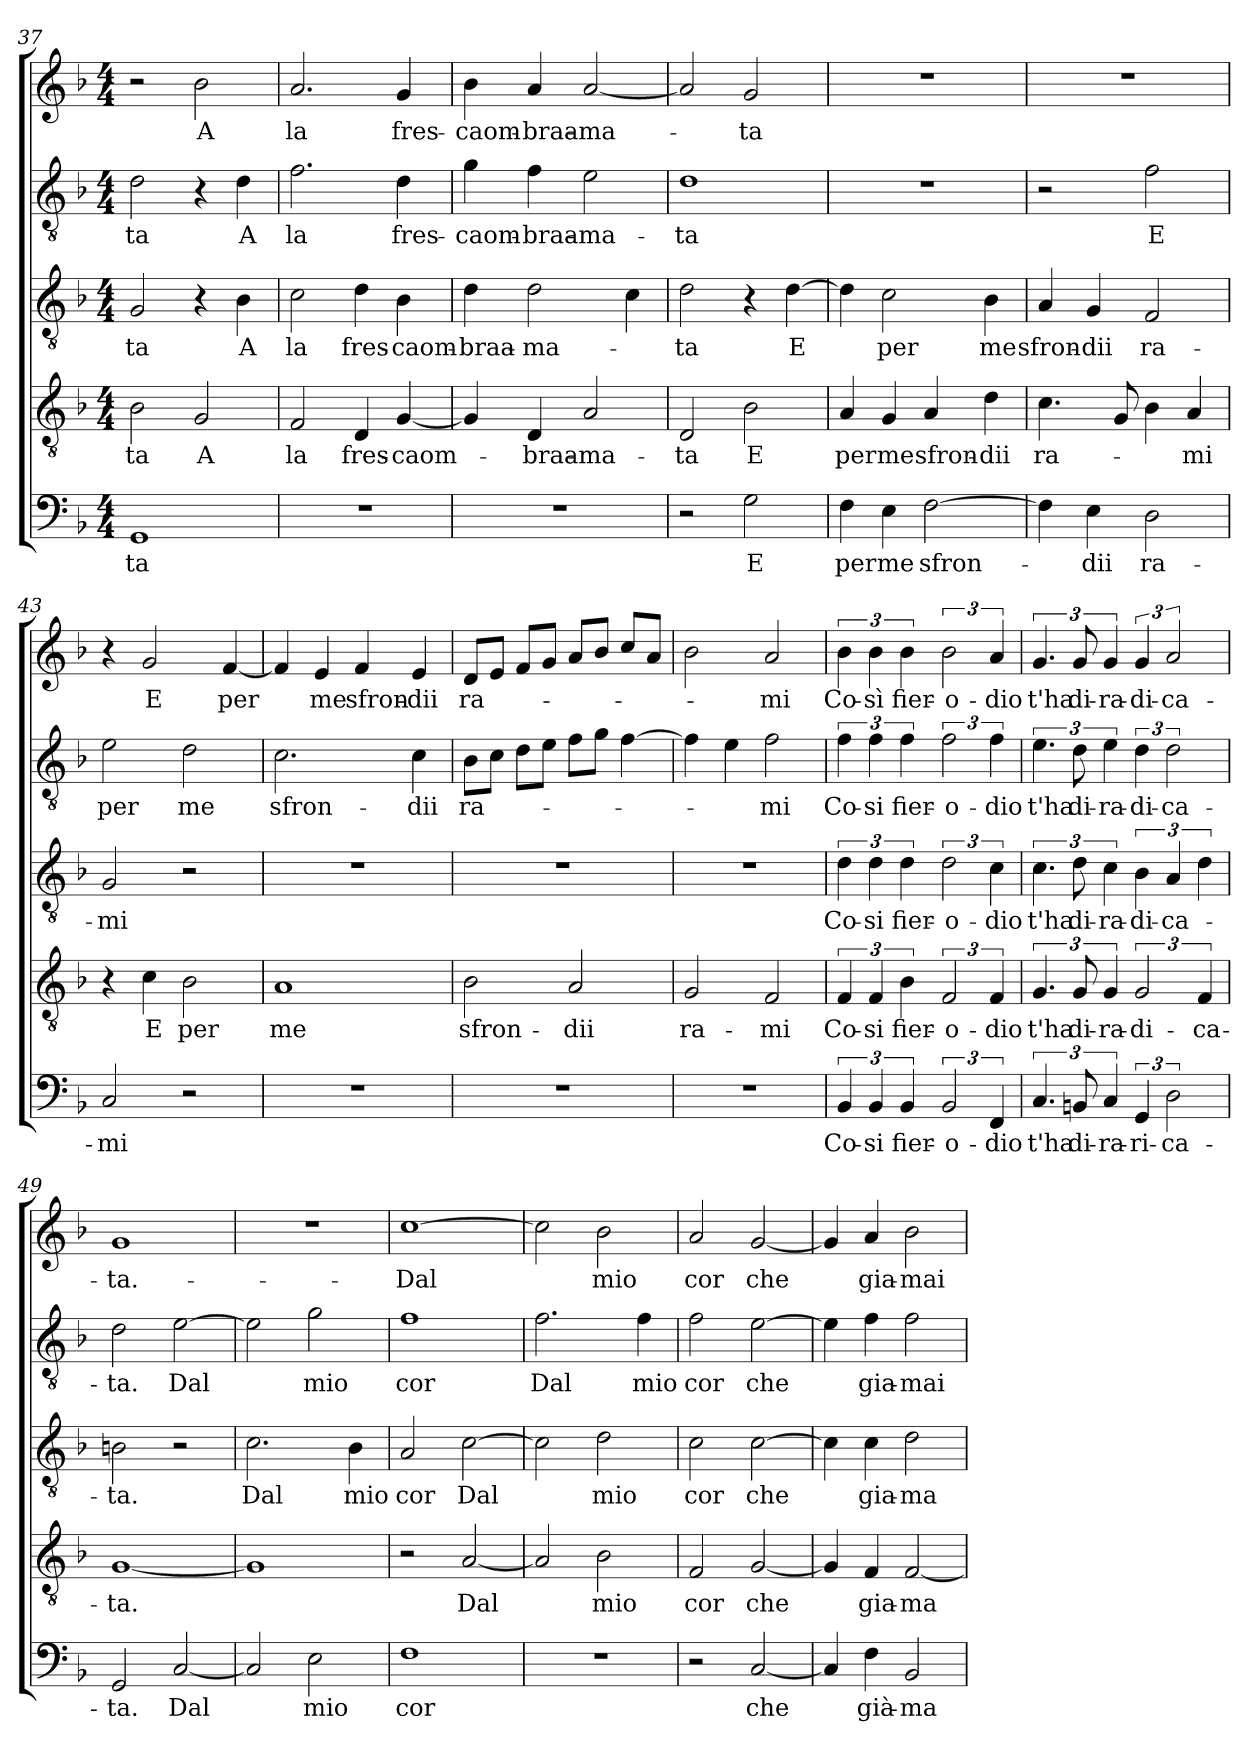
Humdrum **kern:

**kern	**text	**kern	**text	**kern	**text	**kern	**text	**kern	**text
*part5	*part5	*part4	*part4	*part3	*part3	*part2	*part2	*part1	*part1
*staff5	*staff5	*staff4	*staff4	*staff3	*staff3	*staff2	*staff2	*staff1	*staff1
*clefF4	*	*clefGv2	*	*clefGv2	*	*clefGv2	*	*clefG2	*
*k[b-]	*	*k[b-]	*	*k[b-]	*	*k[b-]	*	*k[b-]	*
*M4/4	*	*M4/4	*	*M4/4	*	*M4/4	*	*M4/4	*
=37	=37	=37	=37	=37	=37	=37	=37	=37	=37
1GG/	ta	2B-\	ta	2G/	ta	2d\	ta	2r	.
.	.	2G/	A	4r	.	4r	.	2b-\	A
.	.	.	.	4B-\	A	4d\	A	.	.
=38	=38	=38	=38	=38	=38	=38	=38	=38	=38
1r	.	2F/	la	2c\	la	2.f\	la	2.a/	la
.	.	4D/	fres-	4d\	fres-	.	.	.	.
.	.	[4G/	caom-	4B-\	caom-	4d\	fres-	4g/	fres-
=39	=39	=39	=39	=39	=39	=39	=39	=39	=39
1r	.	4G/]	.	4d\	braa-	4g\	caom-	4b-\	caom-
.	.	4D/	braa-	2d\	ma-	4f\	braa-	4a/	braa-
.	.	2A/	ma-	.	.	2e\	ma-	[2a/	ma-
.	.	.	.	4c\	.	.	.	.	.
=40	=40	=40	=40	=40	=40	=40	=40	=40	=40
2r	.	2D/	ta	2d\	ta	1d\	ta	2a/]	.
2G\	E	2B-\	E	4r	.	.	.	2g/	ta
.	.	.	.	[4d\	E	.	.	.	.
=41	=41	=41	=41	=41	=41	=41	=41	=41	=41
4F\	per	4A/	per	4d\]	.	1r	.	1r	.
4E\	me	4G/	me	2c\	per	.	.	.	.
[2F\	sfron-	4A/	sfron-	.	.	.	.	.	.
.	.	4d\	dii	4B-\	me	.	.	.	.
=42	=42	=42	=42	=42	=42	=42	=42	=42	=42
4F\]	.	4.c\	ra-	4A/	sfron-	2r	.	1r	.
4E\	dii	.	.	4G/	dii	.	.	.	.
.	.	8G/	.	.	.	.	.	.	.
2D\	ra-	4B-\	.	2F/	ra-	2f\	E	.	.
.	.	4A/	mi	.	.	.	.	.	.
=43	=43	=43	=43	=43	=43	=43	=43	=43	=43
2C/	mi	4r	.	2G/	mi	2e\	per	4r	.
.	.	4c\	E	.	.	.	.	2g/	E
2r	.	2B-\	per	2r	.	2d\	me	.	.
.	.	.	.	.	.	.	.	[4f/	per
=44	=44	=44	=44	=44	=44	=44	=44	=44	=44
1r	.	1A/	me	1r	.	2.c\	sfron-	4f/]	.
.	.	.	.	.	.	.	.	4e/	me
.	.	.	.	.	.	.	.	4f/	sfron-
.	.	.	.	.	.	4c\	dii	4e/	dii
=45	=45	=45	=45	=45	=45	=45	=45	=45	=45
1r	.	2B-\	sfron-	1r	.	8B-\L	ra-	8d/L	ra-
.	.	.	.	.	.	8c\J	.	8e/J	.
.	.	.	.	.	.	8d\L	.	8f/L	.
.	.	.	.	.	.	8e\J	.	8g/J	.
.	.	2A/	dii	.	.	8f\L	.	8a/L	.
.	.	.	.	.	.	8g\J	.	8b-/J	.
.	.	.	.	.	.	[4f\	.	8cc/L	.
.	.	.	.	.	.	.	.	8a/J	.
=46	=46	=46	=46	=46	=46	=46	=46	=46	=46
1r	.	2G/	ra-	1r	.	4f\]	.	2b-\	.
.	.	.	.	.	.	4e\	.	.	.
.	.	2F/	mi	.	.	2f\	mi	2a/	mi
=47	=47	=47	=47	=47	=47	=47	=47	=47	=47
6BB-/	Co-	6F/	Co-	6d\	Co-	6f\	Co-	6b-\	Co-
6BB-/	si	6F/	si	6d\	si	6f\	si	6b-\	sì
6BB-/	fier-	6B-\	fier-	6d\	fier-	6f\	fier-	6b-\	fier-
3BB-/	o-	3F/	o-	3d\	o-	3f\	o-	3b-\	o-
6FF/	dio	6F/	dio	6c\	dio	6f\	dio	6a/	dio
=48	=48	=48	=48	=48	=48	=48	=48	=48	=48
6.C/	t'ha	6.G/	t'ha	6.c\	t'ha	6.e\	t'ha	6.g/	t'ha
12BBn/	di-	12G/	di-	12d\	di-	12d\	di-	12g/	di-
6C/	ra-	6G/	ra-	6c\	ra-	6e\	ra-	6g/	ra-
6GG/	ri-	3G/	di-	6B-\	di-	6d\	di-	6g/	di-
3D\	ca-	.	.	6A/	ca-	3d\	ca-	3a/	ca-
.	.	6F/	ca-	6d\	.	.	.	.	.
=49	=49	=49	=49	=49	=49	=49	=49	=49	=49
2GG/	ta.	[1G/	ta.	2Bn\	ta.	2d\	ta.	1g/	ta.-
[2C/	Dal	.	.	2r	.	[2e\	Dal	.	.
=50	=50	=50	=50	=50	=50	=50	=50	=50	=50
2C/]	.	1G/]	.	2.c\	Dal	2e\]	.	1r	.
2E\	mio	.	.	.	.	2g\	mio	.	.
.	.	.	.	4B-\	mio	.	.	.	.
=51	=51	=51	=51	=51	=51	=51	=51	=51	=51
1F\	cor	2r	.	2A/	cor	1f\	cor	[1cc\	Dal
.	.	[2A/	Dal	[2c\	Dal	.	.	.	.
=52	=52	=52	=52	=52	=52	=52	=52	=52	=52
1r	.	2A/]	.	2c\]	.	2.f\	Dal	2cc\]	.
.	.	2B-\	mio	2d\	mio	.	.	2b-\	mio
.	.	.	.	.	.	4f\	mio	.	.
=53	=53	=53	=53	=53	=53	=53	=53	=53	=53
2r	.	2F/	cor	2c\	cor	2f\	cor	2a/	cor
[2C/	che	[2G/	che	[2c\	che	[2e\	che	[2g/	che
=54	=54	=54	=54	=54	=54	=54	=54	=54	=54
4C/]	.	4G/]	.	4c\]	.	4e\]	.	4g/]	.
4F\	già-	4F/	gia-	4c\	gia-	4f\	gia-	4a/	gia-
2BB-/	ma-	[2F/	ma-	2d\	ma-	2f\	mai	2b-\	mai
=	=	=	=	=	=	=	=	=	=
*-	*-	*-	*-	*-	*-	*-	*-	*-	*-
